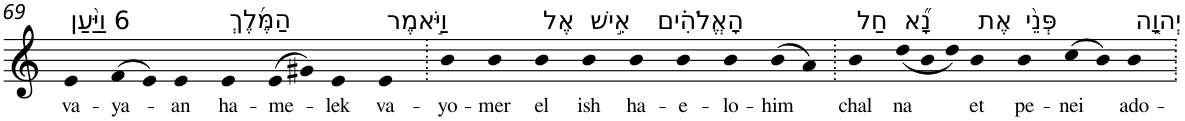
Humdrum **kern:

**kern	**text
*part1	*part1
*staff1	*staff1
*I"Piano	*
*I'Pno	*
!!LO:PB:g=z
*clefG2	*
*k[]	*
=69	=69
!LO:TX:a:t=6 וַיַּ֨עַן	!
!	!LO:LY:b
4e	va-
!	!LO:LY:b
(>8f	-ya-
8e)	.
!	!LO:LY:b
4e	-an
!LO:TX:a:t=הַמֶּ֜לֶךְ	!
!	!LO:LY:b
4e	ha-
!	!LO:LY:b
(>8e	-me-
8g#X)	.
!	!LO:LY:b
4e	-lek
!LO:TX:a:t=וַיֹּ֣אמֶר	!
!	!LO:LY:b
4e	va-
=70.	=70.
!	!LO:LY:b
4b	-yo-
!	!LO:LY:b
4b	-mer
!LO:TX:a:t=אֶל	!
!	!LO:LY:b
4b	el
!LO:TX:a:t=אִ֣ישׁ	!
!	!LO:LY:b
4b	ish
!LO:TX:a:t=הָאֱלֹהִ֗ים	!
!	!LO:LY:b
4b	ha-
!	!LO:LY:b
4b	-e-
!	!LO:LY:b
4b	-lo-
!	!LO:LY:b
(>8b	-him
8a)	.
=71.	=71.
!LO:TX:a:t=חַל	!
!	!LO:LY:b
4b	chal
*Xtuplet	*
!LO:TX:a:t=נָ֞א	!
!	!LO:LY:b
(<12dd	na
12b	.
12dd)	.
!LO:TX:a:t=אֶת	!
!	!LO:LY:b
4b	et
!LO:TX:a:t=פְּנֵ֨י	!
!	!LO:LY:b
4b	pe-
!	!LO:LY:b
(>8cc	-nei
8b)	.
!LO:TX:a:t=יְהוָ֤ה	!
!	!LO:LY:b
4b	ado-
=.	=.
*-	*-
